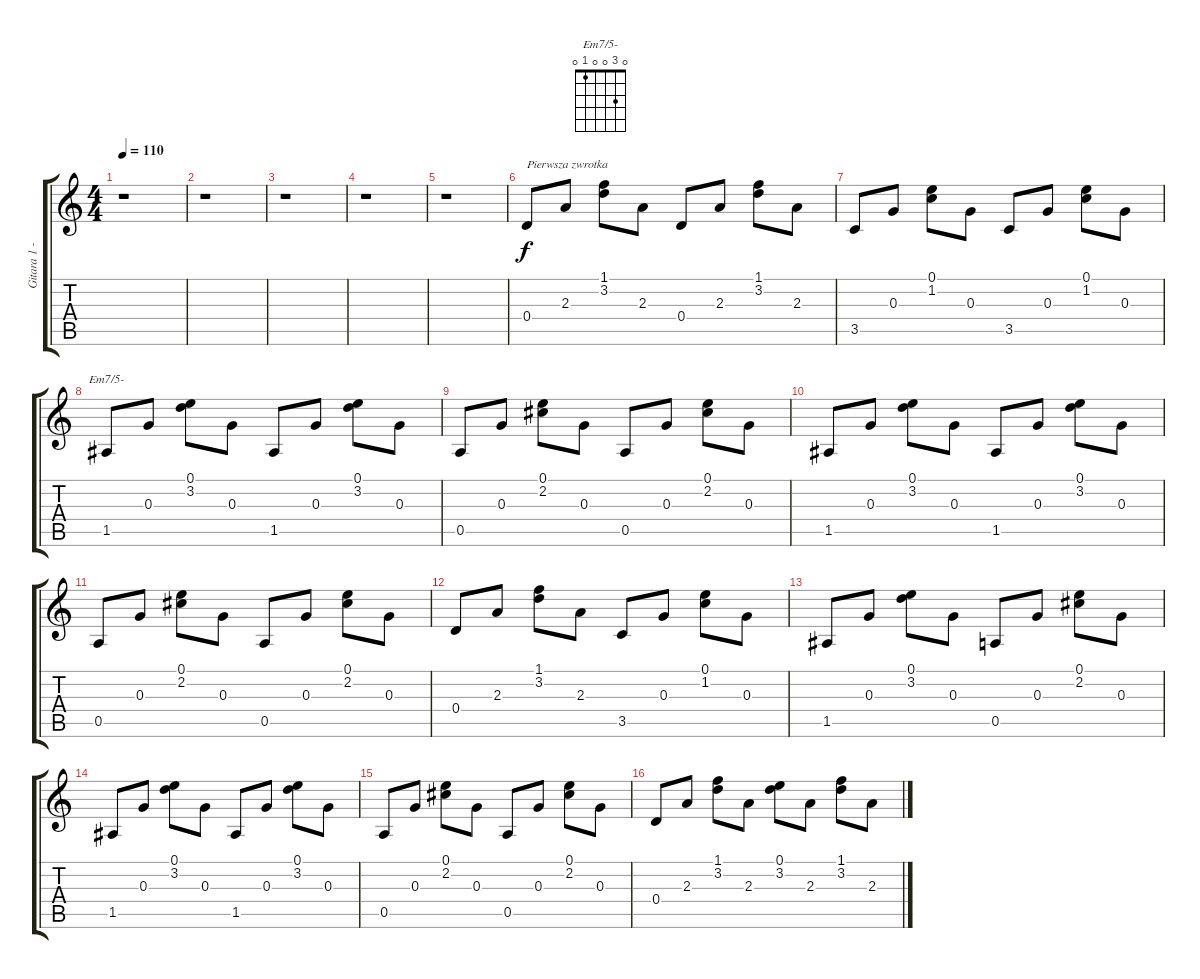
\track ("Gitara 1 - K. Myszkowski" "Gitara 1 -") {instrument acousticguitarnylon}
\staff {score tabs}
\tuning (E4 B3 G3 D3 A2 E2) {hide}
\chord ("Em7/5-" 0 3 0 0 1 0)
\ts (4 4)
\tempo 110
\clef g2
\ks c
r.1{dy f} |
r.1 |
r.1 |
r.1 |
r.1 |
0.4.8{txt "Pierwsza zwrotka"} 2.3.8 (1.1 3.2).8 2.3.8 0.4.8 2.3.8 (1.1 3.2).8 2.3.8 |
3.5.8 0.3.8 (0.1 1.2).8 0.3.8 3.5.8 0.3.8 (0.1 1.2).8 0.3.8 |
1.5.8{ch "Em7/5-"} 0.3.8 (0.1 3.2).8 0.3.8 1.5.8 0.3.8 (0.1 3.2).8 0.3.8 |
0.5.8 0.3.8 (0.1 2.2).8 0.3.8 0.5.8 0.3.8 (0.1 2.2).8 0.3.8 |
1.5.8 0.3.8 (0.1 3.2).8 0.3.8 1.5.8 0.3.8 (0.1 3.2).8 0.3.8 |
0.5.8 0.3.8 (0.1 2.2).8 0.3.8 0.5.8 0.3.8 (0.1 2.2).8 0.3.8 |
0.4.8 2.3.8 (1.1 3.2).8 2.3.8 3.5.8 0.3.8 (0.1 1.2).8 0.3.8 |
1.5.8 0.3.8 (0.1 3.2).8 0.3.8 0.5.8 0.3.8 (0.1 2.2).8 0.3.8 |
1.5.8 0.3.8 (0.1 3.2).8 0.3.8 1.5.8 0.3.8 (0.1 3.2).8 0.3.8 |
0.5.8 0.3.8 (0.1 2.2).8 0.3.8 0.5.8 0.3.8 (0.1 2.2).8 0.3.8 |
0.4.8 2.3.8 (1.1 3.2).8 2.3.8 (0.1 3.2).8 2.3.8 (1.1 3.2).8 2.3.8
